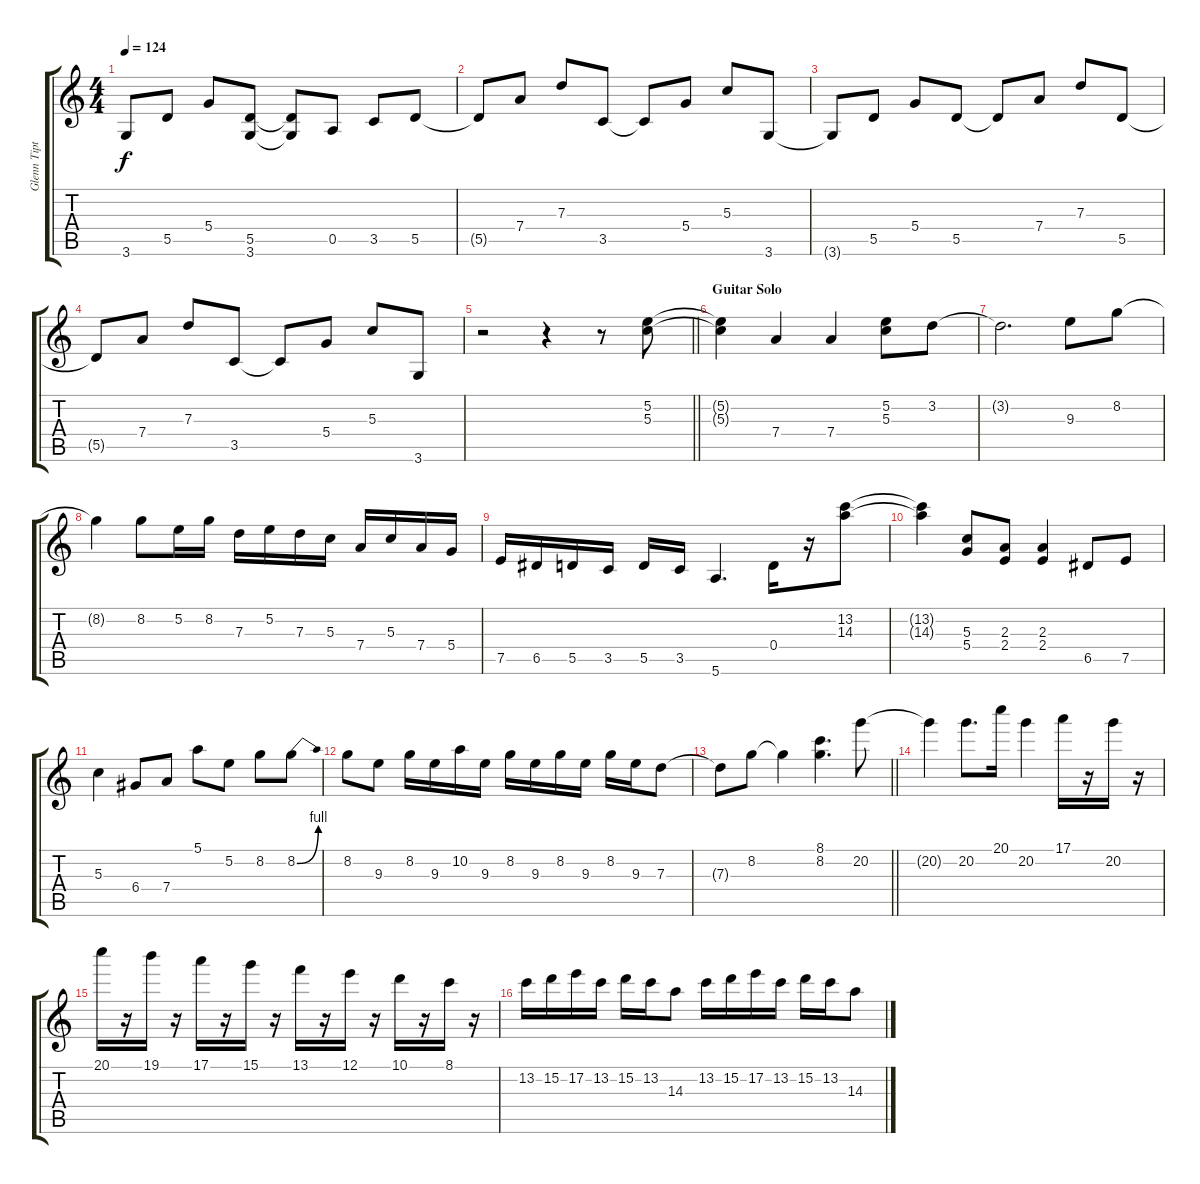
\track ("Glenn Tipton" "Glenn Tipt") {instrument overdrivenguitar}
\staff {score tabs}
\tuning (E4 B3 G3 D3 A2 E2) {hide}
\ts (4 4)
\tempo 124
\clef g2
\ks c
3.6{t}.8{dy f} 5.5.8 5.4.8 (5.5 3.6).8 (5.5{t} 3.6{t}).8 0.5.8 3.5.8 5.5.8 |
5.5{t}.8 7.4.8 7.3.8 3.5.8 3.5{t}.8 5.4.8 5.3.8 3.6.8 |
3.6{t}.8 5.5.8 5.4.8 5.5.8 5.5{t}.8 7.4.8 7.3.8 5.5.8 |
5.5{t}.8 7.4.8 7.3.8 3.5.8 3.5{t}.8 5.4.8 5.3.8 3.6.8 |
\barLineRight lightlight
r.2 r.4 r.8 (5.2 5.3).8 |
\section ("" "Guitar Solo")
(5.2{t} 5.3{t}).4 7.4.4 7.4.4 (5.2 5.3).8 3.2.8 |
3.2{t}.2{d} 9.3.8 8.2.8 |
8.2{t}.4 8.2.8 5.2.16 8.2.16 7.3.16 5.2.16 7.3.16 5.3.16 7.4.16 5.3.16 7.4.16 5.4.16 |
7.5.16 6.5.16 5.5.16 3.5.16 5.5.16 3.5.16 5.6.4{d} 0.4.16 r.16 (13.2 14.3).8 |
(13.2{t} 14.3{t}).4 (5.3 5.4).8 (2.3 2.4).8 (2.3 2.4).4 6.5.8 7.5.8 |
5.3.4 6.4.8 7.4.8 5.1.8 5.2.8 8.2.8 8.2{be (bend 0 0 60 4)}.8 |
8.2.8 9.3.8 8.2.16 9.3.16 10.2.16 9.3.16 8.2.16 9.3.16 8.2.16 9.3.16 8.2.16 9.3.16 7.3.8 |
\barLineRight lightlight
7.3{t}.8 8.2.8 8.2{t}.4 (8.1 8.2).4{d} 20.2.8 |
20.2{t}.4 20.2.8{d} 20.1.16 20.2.4 17.1.16 r.16 20.2.16 r.16 |
20.1.16 r.16 19.1.16 r.16 17.1.16 r.16 15.1.16 r.16 13.1.16 r.16 12.1.16 r.16 10.1.16 r.16 8.1.16 r.16 |
13.2.16 15.2.16 17.2.16 13.2.16 15.2.16 13.2.16 14.3.8 13.2.16 15.2.16 17.2.16 13.2.16 15.2.16 13.2.16 14.3.8
